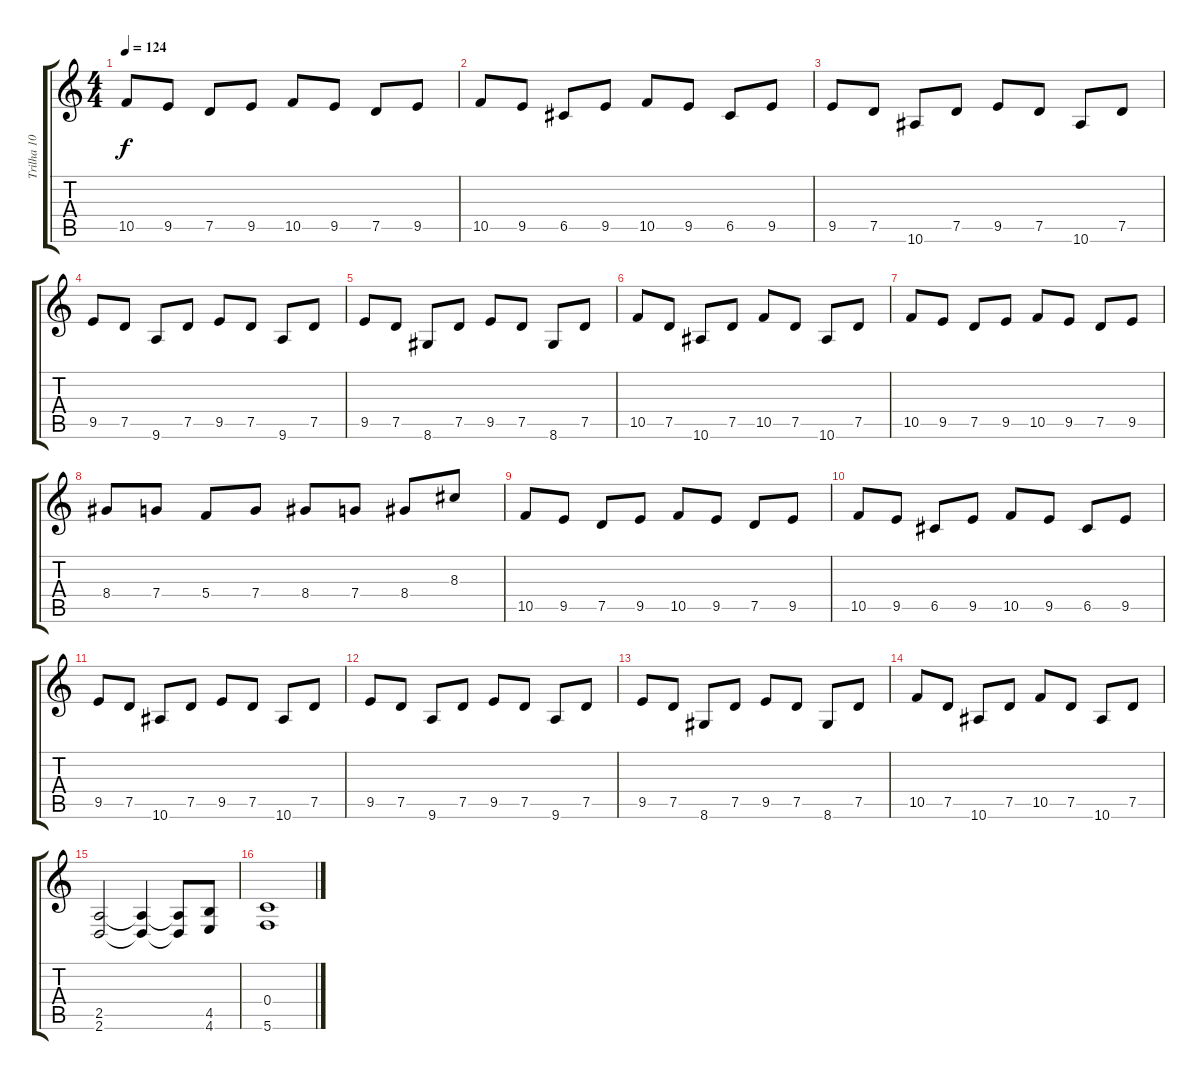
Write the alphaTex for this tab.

\track ("Trilha 10" "Trilha 10") {instrument distortionguitar}
\staff {score tabs}
\tuning (D4 A3 F3 C3 G2 C2) {hide}
\ts (4 4)
\tempo 124
\clef g2
\ks c
10.5.8{dy f} 9.5.8 7.5.8 9.5.8 10.5.8 9.5.8 7.5.8 9.5.8 |
10.5.8 9.5.8 6.5.8 9.5.8 10.5.8 9.5.8 6.5.8 9.5.8 |
9.5.8 7.5.8 10.6.8 7.5.8 9.5.8 7.5.8 10.6.8 7.5.8 |
9.5.8 7.5.8 9.6.8 7.5.8 9.5.8 7.5.8 9.6.8 7.5.8 |
9.5.8 7.5.8 8.6.8 7.5.8 9.5.8 7.5.8 8.6.8 7.5.8 |
10.5.8 7.5.8 10.6.8 7.5.8 10.5.8 7.5.8 10.6.8 7.5.8 |
10.5.8 9.5.8 7.5.8 9.5.8 10.5.8 9.5.8 7.5.8 9.5.8 |
8.4.8 7.4.8 5.4.8 7.4.8 8.4.8 7.4.8 8.4.8 8.3.8 |
10.5.8 9.5.8 7.5.8 9.5.8 10.5.8 9.5.8 7.5.8 9.5.8 |
10.5.8 9.5.8 6.5.8 9.5.8 10.5.8 9.5.8 6.5.8 9.5.8 |
9.5.8 7.5.8 10.6.8 7.5.8 9.5.8 7.5.8 10.6.8 7.5.8 |
9.5.8 7.5.8 9.6.8 7.5.8 9.5.8 7.5.8 9.6.8 7.5.8 |
9.5.8 7.5.8 8.6.8 7.5.8 9.5.8 7.5.8 8.6.8 7.5.8 |
10.5.8 7.5.8 10.6.8 7.5.8 10.5.8 7.5.8 10.6.8 7.5.8 |
(2.5 2.6).2 (2.5{t} 2.6{t}).4 (2.5{t} 2.6{t}).8 (4.5 4.6).8 |
(0.4 5.6).1
